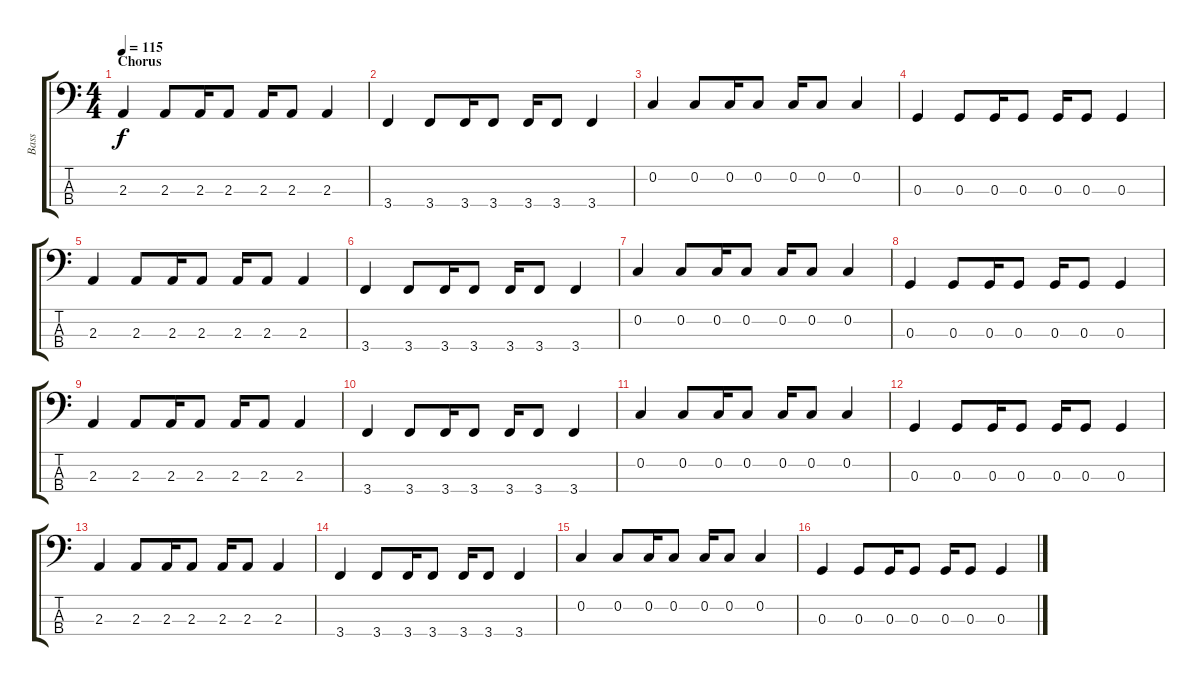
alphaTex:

\track ("Bass" "Bass") {instrument electricbassfinger}
\staff {score tabs}
\tuning (F2 C2 G1 D1) {hide}
\ts (4 4)
\section ("" "Chorus")
\tempo 115
\clef f4
\ks c
2.3.4{dy f} 2.3.8 2.3.16 2.3.8 2.3.16 2.3.8 2.3.4 |
3.4.4 3.4.8 3.4.16 3.4.8 3.4.16 3.4.8 3.4.4 |
0.2.4 0.2.8 0.2.16 0.2.8 0.2.16 0.2.8 0.2.4 |
0.3.4 0.3.8 0.3.16 0.3.8 0.3.16 0.3.8 0.3.4 |
2.3.4 2.3.8 2.3.16 2.3.8 2.3.16 2.3.8 2.3.4 |
3.4.4 3.4.8 3.4.16 3.4.8 3.4.16 3.4.8 3.4.4 |
0.2.4 0.2.8 0.2.16 0.2.8 0.2.16 0.2.8 0.2.4 |
0.3.4 0.3.8 0.3.16 0.3.8 0.3.16 0.3.8 0.3.4 |
2.3.4 2.3.8 2.3.16 2.3.8 2.3.16 2.3.8 2.3.4 |
3.4.4 3.4.8 3.4.16 3.4.8 3.4.16 3.4.8 3.4.4 |
0.2.4 0.2.8 0.2.16 0.2.8 0.2.16 0.2.8 0.2.4 |
0.3.4 0.3.8 0.3.16 0.3.8 0.3.16 0.3.8 0.3.4 |
2.3.4 2.3.8 2.3.16 2.3.8 2.3.16 2.3.8 2.3.4 |
3.4.4 3.4.8 3.4.16 3.4.8 3.4.16 3.4.8 3.4.4 |
0.2.4 0.2.8 0.2.16 0.2.8 0.2.16 0.2.8 0.2.4 |
0.3.4 0.3.8 0.3.16 0.3.8 0.3.16 0.3.8 0.3.4
